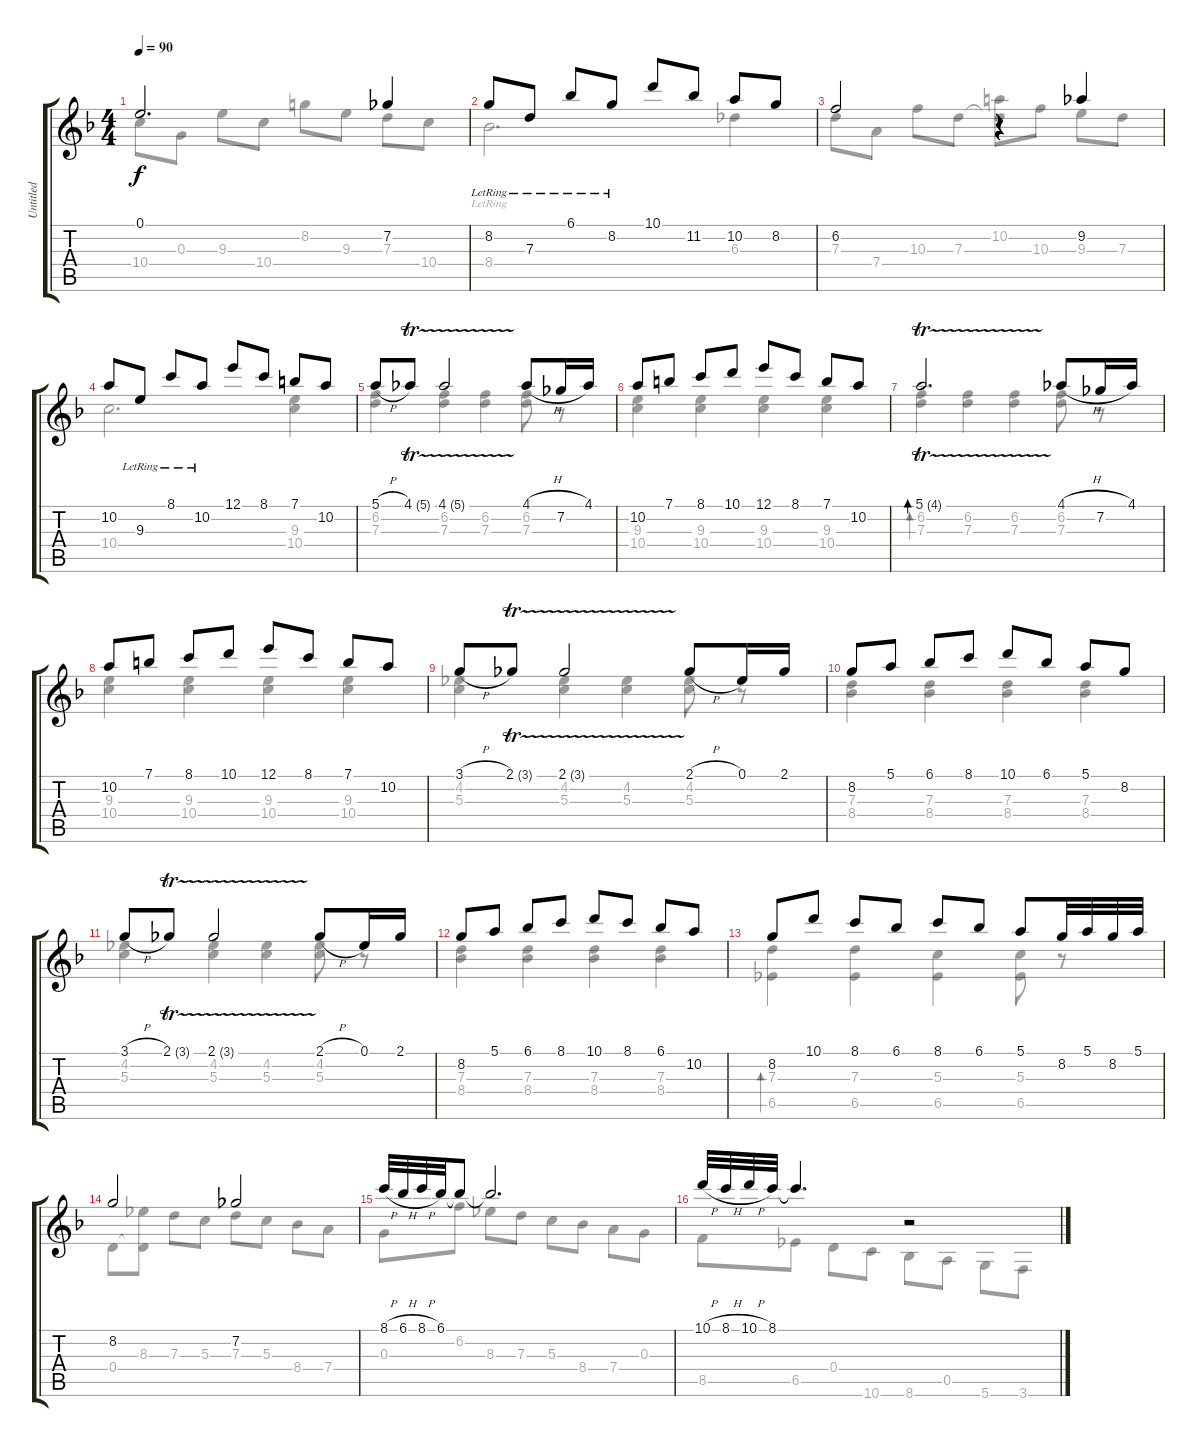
\track ("Untitled" "Untitled") {instrument acousticguitarnylon}
\staff {score tabs}
\tuning (E4 B3 G3 D3 A2 D2) {hide}
\voice
\ts (4 4)
\tempo 90
\clef g2
\ks f
0.1.2{d dy f} 7.2.4 |
8.2{lr}.8 7.3{lr}.8 6.1{lr}.8 8.2{lr}.8 10.1.8 11.2.8 10.2.8 8.2.8 |
6.2.2 r.4 9.2.4 |
10.2.8 9.3{lr}.8 8.1{lr}.8 10.2{lr}.8 12.1.8 8.1.8 7.1.8 10.2.8 |
5.1{h}.8 4.1{tr (5 32)}.8 4.1{tr (5 32)}.2 4.1{h}.8 7.2.16 4.1.16 |
10.2.8 7.1.8 8.1.8 10.1.8 12.1.8 8.1.8 7.1.8 10.2.8 |
5.1{tr (4 32)}.2{d bd 30} 4.1{h}.8 7.2.16 4.1.16 |
10.2.8 7.1.8 8.1.8 10.1.8 12.1.8 8.1.8 7.1.8 10.2.8 |
3.1{h}.8 2.1{tr (3 32)}.8 2.1{tr (3 32)}.2 2.1{h}.8 0.1.16 2.1.16 |
8.2.8 5.1.8 6.1.8 8.1.8 10.1.8 6.1.8 5.1.8 8.2.8 |
3.1{h}.8 2.1{tr (3 32)}.8 2.1{tr (3 32)}.2 2.1{h}.8 0.1.16 2.1.16 |
8.2.8 5.1.8 6.1.8 8.1.8 10.1.8 8.1.8 6.1.8 10.2.8 |
8.2.8 10.1.8 8.1.8 6.1.8 8.1.8 6.1.8 5.1.8 8.2.32 5.1.32 8.2.32 5.1.32 |
8.2.2 7.2.2 |
8.1{h}.32 6.1{h}.32 8.1{h}.32 6.1.32 6.1{t}.8 6.1{t}.2{d} |
10.1{h}.32 8.1{h}.32 10.1{h}.32 8.1.32 8.1{t}.4{d} r.2
\voice
\clef g2
\ottava regular
\simile none
\ks f
10.4.8{dy f} 0.3.8 9.3.8 10.4.8 8.2.8 9.3.8 7.3.8 10.4.8 |
8.4{lr}.2{d} 6.3.4 |
7.3.8 7.4.8 10.3.8 7.3.8 (10.2 7.3{t}).8 10.3.8 9.3.8 7.3.8 |
10.4.2{d} (9.3 10.4).4 |
(6.2 7.3).4 (6.2 7.3).4 (6.2 7.3).4 (6.2 7.3).8 r.8 |
(9.3 10.4).4 (9.3 10.4).4 (9.3 10.4).4 (9.3 10.4).4 |
(6.2 7.3).4{bd 30} (6.2 7.3).4 (6.2 7.3).4 (6.2 7.3).8 r.8 |
(9.3 10.4).4 (9.3 10.4).4 (9.3 10.4).4 (9.3 10.4).4 |
(4.2 5.3).4 (4.2 5.3).4 (4.2 5.3).4 (4.2 5.3).8 r.8 |
(7.3 8.4).4 (7.3 8.4).4 (7.3 8.4).4 (7.3 8.4).4 |
(4.2 5.3).4 (4.2 5.3).4 (4.2 5.3).4 (4.2 5.3).8 r.8 |
(7.3 8.4).4 (7.3 8.4).4 (7.3 8.4).4 (7.3 8.4).4 |
(7.3 6.5).4{bd 30} (7.3 6.5).4 (5.3 6.5).4 (5.3 6.5).8 r.8 |
0.4.8 (8.3 0.4{t}).8 7.3.8 5.3.8 7.3.8 5.3.8 8.4.8 7.4.8 |
0.3.8 6.2.8 8.3.8 7.3.8 5.3.8 8.4.8 7.4.8 0.3.8 |
8.5.8 6.5.8 0.4.8 10.6.8 8.6.8 0.5.8 5.6.8 3.6.8
